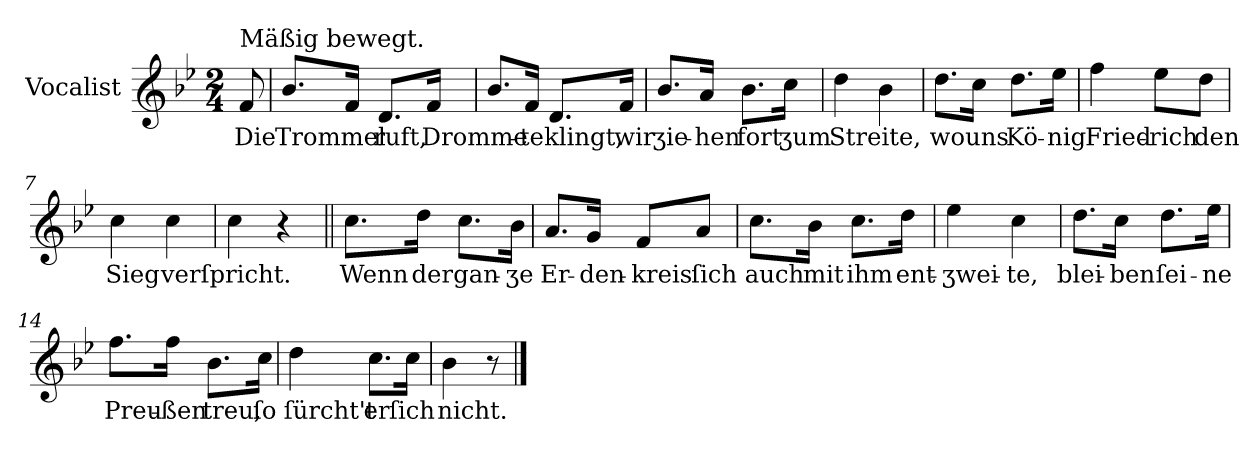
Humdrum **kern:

**kern	**text
*part1	*part1
*staff1	*staff1
*I"Vocalist	*
*k[b-e-]	*
*B-:	*
*M2/4	*
=	=
!LO:TX:a:t=Mäßig bewegt.	!
8f	Die
=1	=1
8.b-L	Trommel
16fJk	.
8.dL	ruft,
16fJk	Dromme-
=2	=2
8.b-L	.
16fJk	-te
8.dL	klingt,
16fJk	wir
=3	=3
8.b-L	ʒie-
16aJk	-hen
8.b-L	fort
16ccJk	ʒum
=4	=4
4dd	Streite,
4b-	.
=5	=5
8.ddL	wo
16ccJk	uns
8.ddL	Kö-
16ee-Jk	-nig
=6	=6
4ff	Fried-
8ee-L	-rich
8ddJ	den
=7	=7
4cc	Sieg
4cc	verſpricht.
=8	=8
4cc	.
4r	.
=9||	=9||
8.ccL	Wenn
16ddJk	der
8.ccL	gan-
16b-Jk	-ʒe
=10	=10
8.aL	Er-
16gJk	-den-
8fL	-kreis
8aJ	ſich
=11	=11
8.ccL	auch
16b-Jk	mit
8.ccL	ihm
16ddJk	ent-
=12	=12
4ee-	-ʒwei-
4cc	-te,
=13	=13
8.ddL	blei-
16ccJk	-ben
8.ddL	ſei-
16ee-Jk	-ne
=14	=14
8.ffL	Preu-
16ffJk	-ßen
8.b-L	treu,
16ccJk	ſo
=15	=15
4dd	ſürcht't
8.ccL	er
16ccJk	ſich
=16	=16
4b-	nicht.
8r	.
==	==
*-	*-
